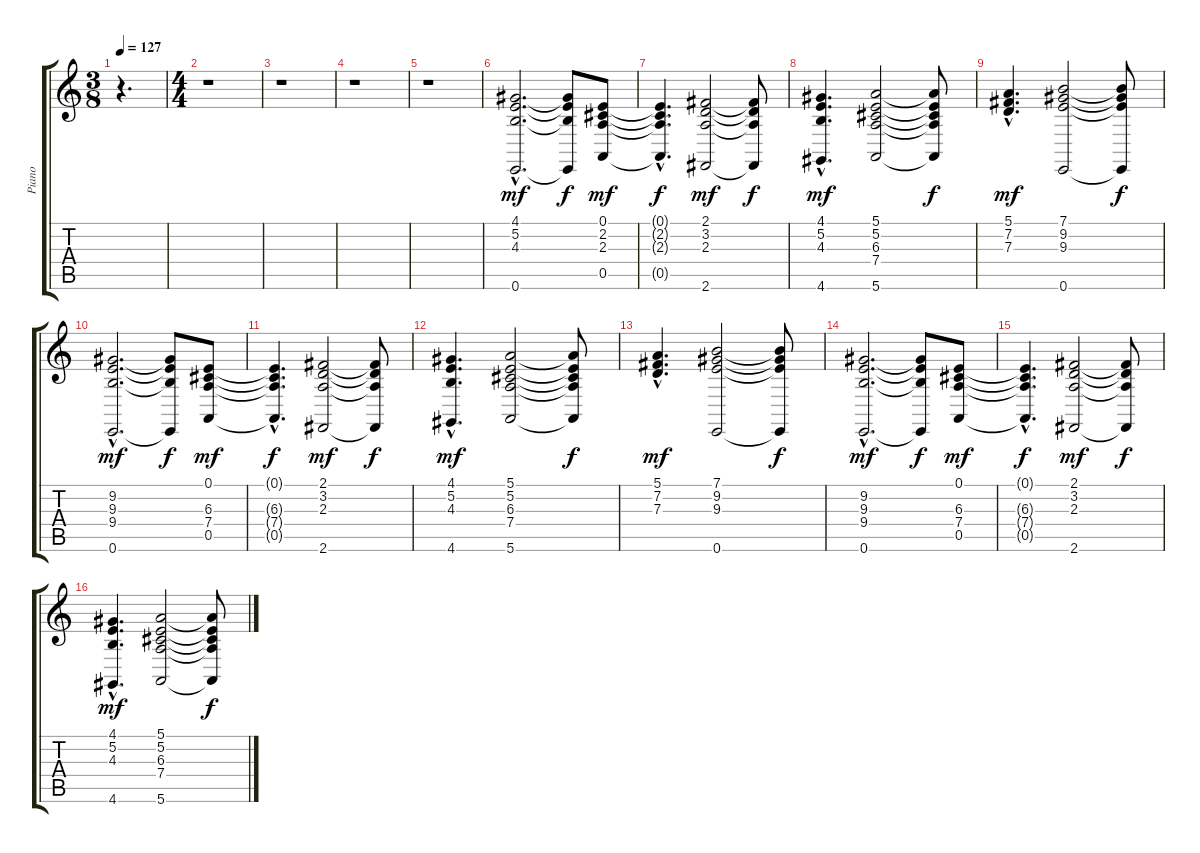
\track ("Piano" "Piano") {instrument acousticgrandpiano}
\staff {score tabs}
\tuning (E4 B3 G3 D3 A2 E2) {hide}
\ts (3 8)
\tempo 127
\clef g2
\ks c
r.4{d dy mf} |
\ts (4 4)
r.1 |
r.1 |
r.1 |
r.1 |
(4.1{hac} 5.2{hac} 4.3{hac} 0.6{hac}).2{d} (4.1{t} 5.2{t} 4.3{t} 0.6{t}).8{dy f} (0.1 2.2 2.3 0.5).8{dy mf} |
(0.1{hac t} 2.2{hac t} 2.3{hac t} 0.5{hac t}).4{d dy f} (2.1 3.2 2.3 2.6).2{dy mf} (2.1{t} 3.2{t} 2.3{t} 2.6{t}).8{dy f} |
(4.1{hac} 5.2{hac} 4.3{hac} 4.6{hac}).4{d dy mf} (5.1 5.2 6.3 7.4 5.6).2 (5.1{t} 5.2{t} 6.3{t} 7.4{t} 5.6{t}).8{dy f} |
(5.1{hac} 7.2{hac} 7.3{hac}).4{d dy mf} (7.1 9.2 9.3 0.6).2 (7.1{t} 9.2{t} 9.3{t} 0.6{t}).8{dy f} |
(9.2{hac} 9.3{hac} 9.4{hac} 0.6{hac}).2{d dy mf} (9.2{t} 9.3{t} 9.4{t} 0.6{t}).8{dy f} (0.1 6.3 7.4 0.5).8{dy mf} |
(0.1{hac t} 6.3{hac t} 7.4{hac t} 0.5{hac t}).4{d dy f} (2.1 3.2 2.3 2.6).2{dy mf} (2.1{t} 3.2{t} 2.3{t} 2.6{t}).8{dy f} |
(4.1{hac} 5.2{hac} 4.3{hac} 4.6{hac}).4{d dy mf} (5.1 5.2 6.3 7.4 5.6).2 (5.1{t} 5.2{t} 6.3{t} 7.4{t} 5.6{t}).8{dy f} |
(5.1{hac} 7.2{hac} 7.3{hac}).4{d dy mf} (7.1 9.2 9.3 0.6).2 (7.1{t} 9.2{t} 9.3{t} 0.6{t}).8{dy f} |
(9.2{hac} 9.3{hac} 9.4{hac} 0.6{hac}).2{d dy mf} (9.2{t} 9.3{t} 9.4{t} 0.6{t}).8{dy f} (0.1 6.3 7.4 0.5).8{dy mf} |
(0.1{hac t} 6.3{hac t} 7.4{hac t} 0.5{hac t}).4{d dy f} (2.1 3.2 2.3 2.6).2{dy mf} (2.1{t} 3.2{t} 2.3{t} 2.6{t}).8{dy f} |
(4.1{hac} 5.2{hac} 4.3{hac} 4.6{hac}).4{d dy mf} (5.1 5.2 6.3 7.4 5.6).2 (5.1{t} 5.2{t} 6.3{t} 7.4{t} 5.6{t}).8{dy f}
